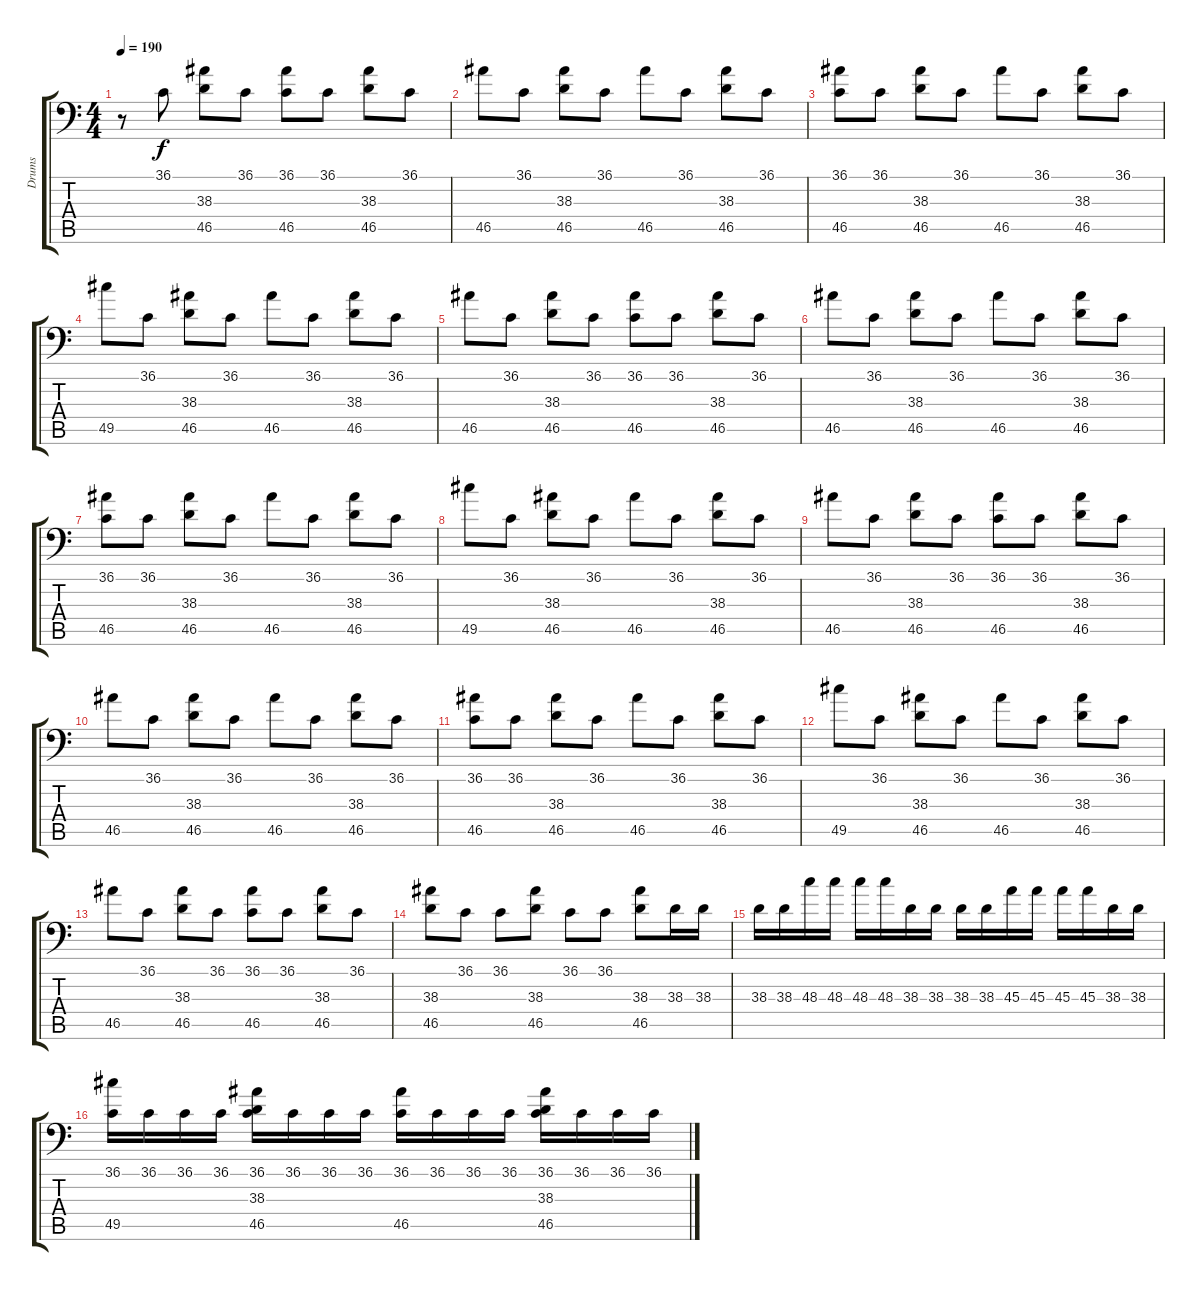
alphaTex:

\track ("Drums" "Drums") {instrument acousticgrandpiano}
\staff {score tabs}
\tuning (C-1 C-1 C-1 C-1 C-1 C-1) {hide}
\ts (4 4)
\tempo 190
\clef f4
\ks c
r.8{dy f} 36.1.8 (38.3 46.5).8 36.1.8 (36.1 46.5).8 36.1.8 (38.3 46.5).8 36.1.8 |
46.5.8 36.1.8 (38.3 46.5).8 36.1.8 46.5.8 36.1.8 (38.3 46.5).8 36.1.8 |
(36.1 46.5).8 36.1.8 (38.3 46.5).8 36.1.8 46.5.8 36.1.8 (38.3 46.5).8 36.1.8 |
49.5.8 36.1.8 (38.3 46.5).8 36.1.8 46.5.8 36.1.8 (38.3 46.5).8 36.1.8 |
46.5.8 36.1.8 (38.3 46.5).8 36.1.8 (36.1 46.5).8 36.1.8 (38.3 46.5).8 36.1.8 |
46.5.8 36.1.8 (38.3 46.5).8 36.1.8 46.5.8 36.1.8 (38.3 46.5).8 36.1.8 |
(36.1 46.5).8 36.1.8 (38.3 46.5).8 36.1.8 46.5.8 36.1.8 (38.3 46.5).8 36.1.8 |
49.5.8 36.1.8 (38.3 46.5).8 36.1.8 46.5.8 36.1.8 (38.3 46.5).8 36.1.8 |
46.5.8 36.1.8 (38.3 46.5).8 36.1.8 (36.1 46.5).8 36.1.8 (38.3 46.5).8 36.1.8 |
46.5.8 36.1.8 (38.3 46.5).8 36.1.8 46.5.8 36.1.8 (38.3 46.5).8 36.1.8 |
(36.1 46.5).8 36.1.8 (38.3 46.5).8 36.1.8 46.5.8 36.1.8 (38.3 46.5).8 36.1.8 |
49.5.8 36.1.8 (38.3 46.5).8 36.1.8 46.5.8 36.1.8 (38.3 46.5).8 36.1.8 |
46.5.8 36.1.8 (38.3 46.5).8 36.1.8 (36.1 46.5).8 36.1.8 (38.3 46.5).8 36.1.8 |
(38.3 46.5).8 36.1.8 36.1.8 (38.3 46.5).8 36.1.8 36.1.8 (38.3 46.5).8 38.3.16 38.3.16 |
38.3.16 38.3.16 48.3.16 48.3.16 48.3.16 48.3.16 38.3.16 38.3.16 38.3.16 38.3.16 45.3.16 45.3.16 45.3.16 45.3.16 38.3.16 38.3.16 |
(36.1 49.5).16 36.1.16 36.1.16 36.1.16 (36.1 38.3 46.5).16 36.1.16 36.1.16 36.1.16 (36.1 46.5).16 36.1.16 36.1.16 36.1.16 (36.1 38.3 46.5).16 36.1.16 36.1.16 36.1.16
